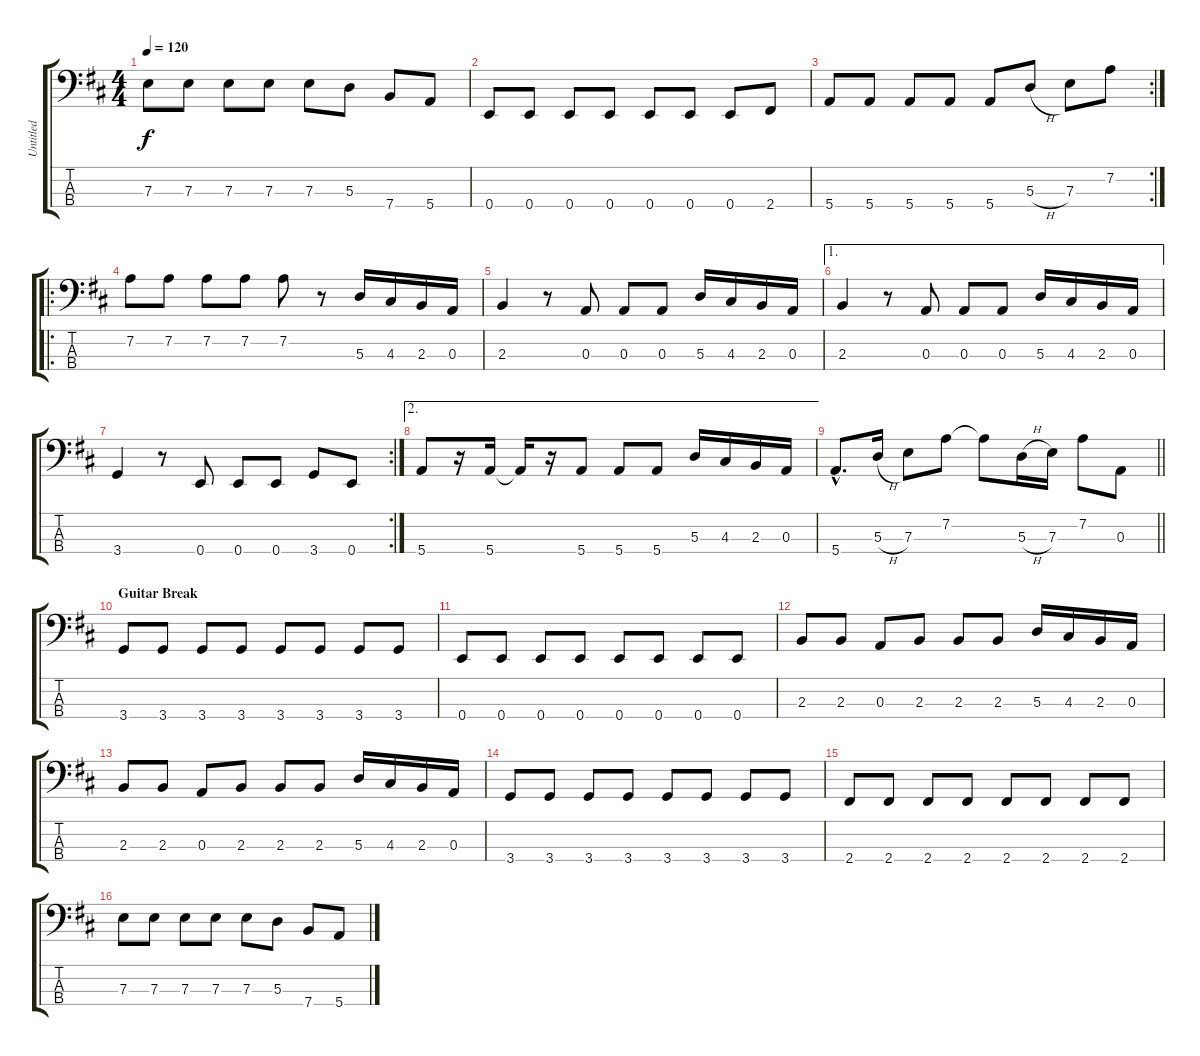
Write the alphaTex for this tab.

\track ("Untitled" "Untitled") {instrument electricbassfinger}
\staff {score tabs}
\tuning (G2 D2 A1 E1) {hide}
\ts (4 4)
\tempo 120
\clef f4
\ks d
7.3.8{dy f} 7.3.8 7.3.8 7.3.8 7.3.8 5.3.8 7.4.8 5.4.8 |
0.4.8 0.4.8 0.4.8 0.4.8 0.4.8 0.4.8 0.4.8 2.4.8 |
\rc 2
5.4.8 5.4.8 5.4.8 5.4.8 5.4.8 5.3{h}.8 7.3.8 7.2.8 |
\ro
7.2.8 7.2.8 7.2.8 7.2.8 7.2.8 r.8 5.3.16 4.3.16 2.3.16 0.3.16 |
2.3.4 r.8 0.3.8 0.3.8 0.3.8 5.3.16 4.3.16 2.3.16 0.3.16 |
\ae 1
2.3.4 r.8 0.3.8 0.3.8 0.3.8 5.3.16 4.3.16 2.3.16 0.3.16 |
\rc 2
3.4.4 r.8 0.4.8 0.4.8 0.4.8 3.4.8 0.4.8 |
\ae 2
5.4.8 r.16 5.4.16 5.4{t}.16 r.16 5.4.8 5.4.8 5.4.8 5.3.16 4.3.16 2.3.16 0.3.16 |
\barLineRight lightlight
5.4{hac}.8{d} 5.3{h}.16 7.3.8 7.2.8 7.2{t}.8 5.3{h}.16 7.3.16 7.2.8 0.3.8 |
\section ("" "Guitar Break")
3.4.8 3.4.8 3.4.8 3.4.8 3.4.8 3.4.8 3.4.8 3.4.8 |
0.4.8 0.4.8 0.4.8 0.4.8 0.4.8 0.4.8 0.4.8 0.4.8 |
2.3.8 2.3.8 0.3.8 2.3.8 2.3.8 2.3.8 5.3.16 4.3.16 2.3.16 0.3.16 |
2.3.8 2.3.8 0.3.8 2.3.8 2.3.8 2.3.8 5.3.16 4.3.16 2.3.16 0.3.16 |
3.4.8 3.4.8 3.4.8 3.4.8 3.4.8 3.4.8 3.4.8 3.4.8 |
2.4.8 2.4.8 2.4.8 2.4.8 2.4.8 2.4.8 2.4.8 2.4.8 |
7.3.8 7.3.8 7.3.8 7.3.8 7.3.8 5.3.8 7.4.8 5.4.8
